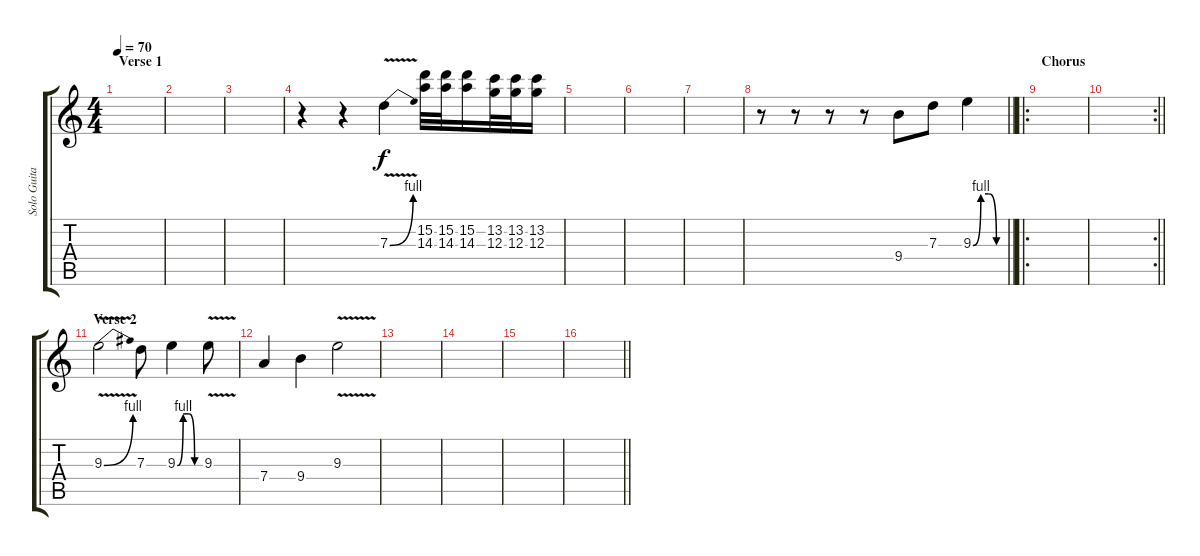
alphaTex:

\track ("Solo Guitar" "Solo Guita") {instrument overdrivenguitar}
\staff {score tabs}
\tuning (E4 B3 G3 D3 A2 E2) {hide}
\ts (4 4)
\section ("" "Verse 1")
\tempo 70
\clef g2
\ks c
|
|
|
r.4 r.4 7.3{be (bend 0 0 60 4) v}.4 (15.2 14.3).32 (15.2 14.3).32 (15.2 14.3).16 (13.2 12.3).32 (13.2 12.3).32 (13.2 12.3).16 |
|
|
|
\barLineRight lightlight
r.8 r.8 r.8 r.8 9.4.8 7.3.8 9.3{be (custom 0 0 15 4 30 4 45 0 60 0)}.4 |
\ro
\section ("" "Chorus")
|
\rc 2
\barLineRight lightlight
|
\section ("" "Verse 2")
9.3{be (bend 0 0 60 4) v}.2 7.3.8 9.3{be (custom 0 0 15 4 30 4 45 0 60 0)}.4 9.3{v}.8 |
7.4.4 9.4.4 9.3{v}.2 |
|
|
|
\barLineRight lightlight
